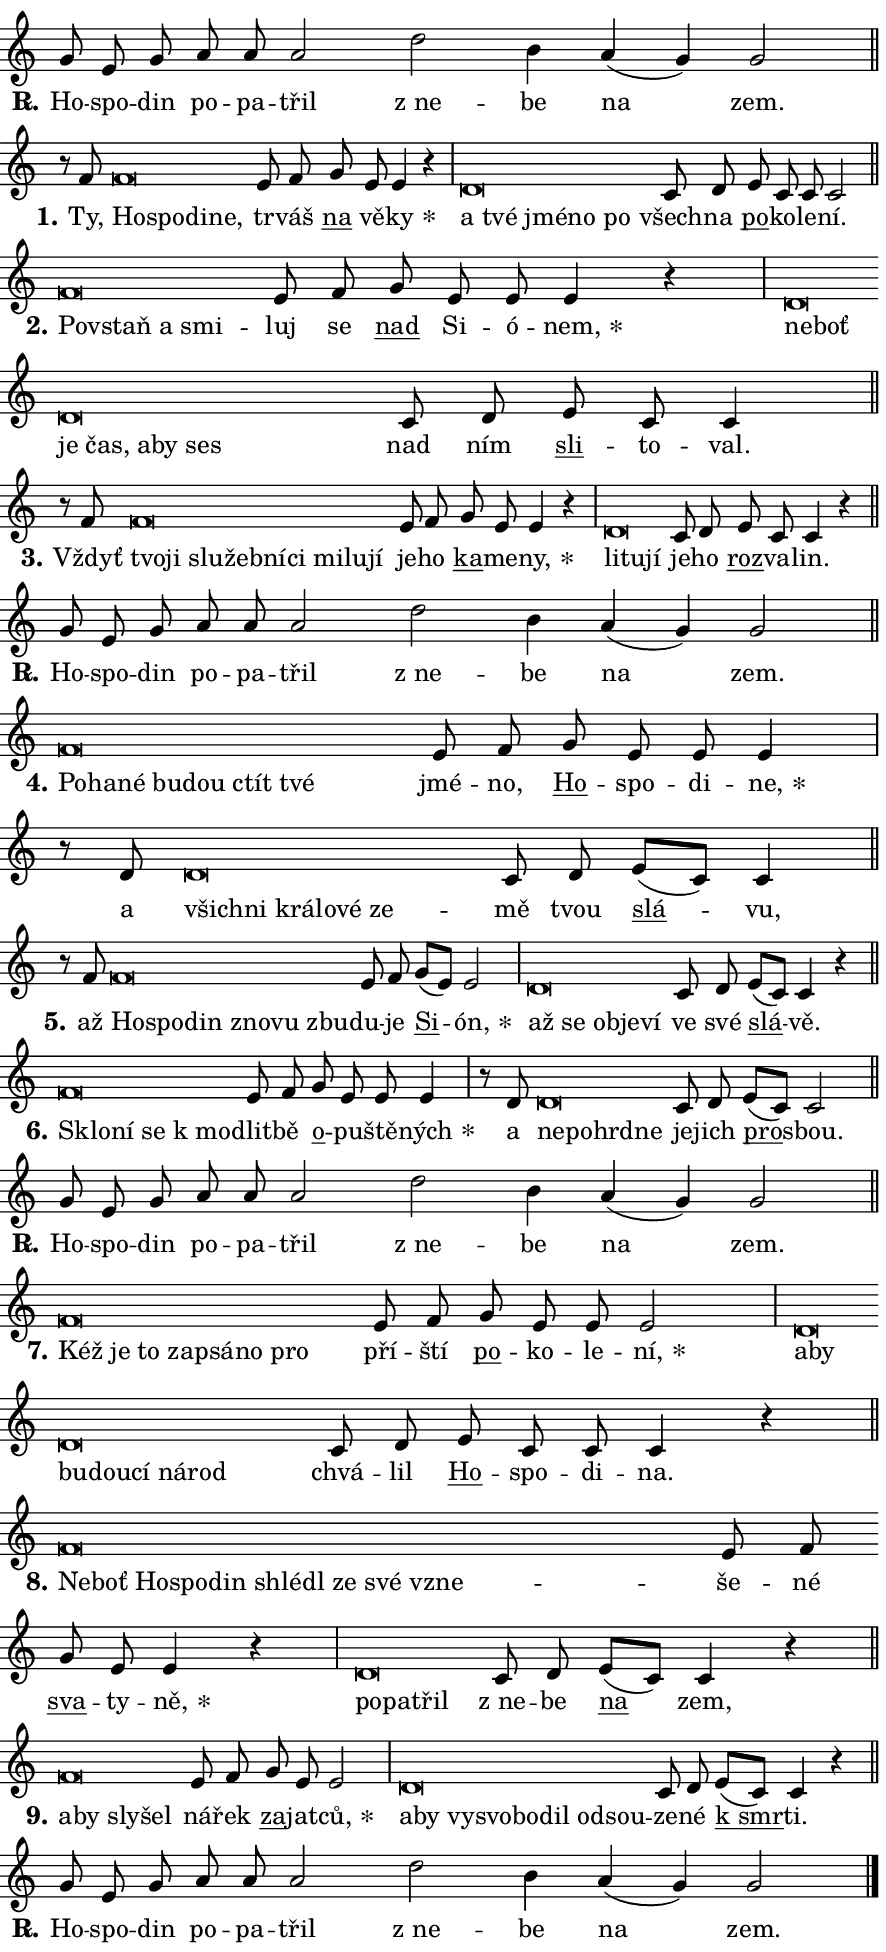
\version "2.24.0"
\header { tagline = "" }
\paper {
  indent = 0\cm
  top-margin = 0\cm
  right-margin = 0.13\cm % to fit lyric hyphens
  bottom-margin = 0\cm
  left-margin = 0\cm
  paper-width = 15\cm
  page-breaking = #ly:one-page-breaking
  system-system-spacing.basic-distance = #11
  score-system-spacing.basic-distance = #11
  ragged-last = ##f
}


%% Author: Thomas Morley
%% https://lists.gnu.org/archive/html/lilypond-user/2020-05/msg00002.html
#(define (line-position grob)
"Returns position of @var[grob} in current system:
   @code{'start}, if at first time-step
   @code{'end}, if at last time-step
   @code{'middle} otherwise
"
  (let* ((col (ly:item-get-column grob))
         (ln (ly:grob-object col 'left-neighbor))
         (rn (ly:grob-object col 'right-neighbor))
         (col-to-check-left (if (ly:grob? ln) ln col))
         (col-to-check-right (if (ly:grob? rn) rn col))
         (break-dir-left
           (and
             (ly:grob-property col-to-check-left 'non-musical #f)
             (ly:item-break-dir col-to-check-left)))
         (break-dir-right
           (and
             (ly:grob-property col-to-check-right 'non-musical #f)
             (ly:item-break-dir col-to-check-right))))
        (cond ((eqv? 1 break-dir-left) 'start)
              ((eqv? -1 break-dir-right) 'end)
              (else 'middle))))

#(define (tranparent-at-line-position vctor)
  (lambda (grob)
  "Relying on @code{line-position} select the relevant enry from @var{vctor}.
Used to determine transparency,"
    (case (line-position grob)
      ((end) (not (vector-ref vctor 0)))
      ((middle) (not (vector-ref vctor 1)))
      ((start) (not (vector-ref vctor 2))))))

noteHeadBreakVisibility =
#(define-music-function (break-visibility)(vector?)
"Makes @code{NoteHead}s transparent relying on @var{break-visibility}"
#{
  \override NoteHead.transparent =
    #(tranparent-at-line-position break-visibility)
#})

#(define delete-ledgers-for-transparent-note-heads
  (lambda (grob)
    "Reads whether a @code{NoteHead} is transparent.
If so this @code{NoteHead} is removed from @code{'note-heads} from
@var{grob}, which is supposed to be @code{LedgerLineSpanner}.
As a result ledgers are not printed for this @code{NoteHead}"
    (let* ((nhds-array (ly:grob-object grob 'note-heads))
           (nhds-list
             (if (ly:grob-array? nhds-array)
                 (ly:grob-array->list nhds-array)
                 '()))
           ;; Relies on the transparent-property being done before
           ;; Staff.LedgerLineSpanner.after-line-breaking is executed.
           ;; This is fragile ...
           (to-keep
             (remove
               (lambda (nhd)
                 (ly:grob-property nhd 'transparent #f))
               nhds-list)))
      ;; TODO find a better method to iterate over grob-arrays, similiar
      ;; to filter/remove etc for lists
      ;; For now rebuilt from scratch
      (set! (ly:grob-object grob 'note-heads)  '())
      (for-each
        (lambda (nhd)
          (ly:pointer-group-interface::add-grob grob 'note-heads nhd))
        to-keep))))

squashNotes = {
  \override NoteHead.X-extent = #'(-0.2 . 0.2)
  \override NoteHead.Y-extent = #'(-0.75 . 0)
  \override NoteHead.stencil =
    #(lambda (grob)
       (let ((pos (ly:grob-property grob 'staff-position)))
         (begin
           (if (< pos -7) (display "ERROR: Lower brevis then expected\n") (display ""))
           (if (<= pos -6) ly:text-interface::print ly:note-head::print))))
}
unSquashNotes = {
  \revert NoteHead.X-extent
  \revert NoteHead.Y-extent
  \revert NoteHead.stencil
}

hideNotes = \noteHeadBreakVisibility #begin-of-line-visible
unHideNotes = \noteHeadBreakVisibility #all-visible

% work-around for resetting accidentals
% https://lilypond.org/doc/v2.23/Documentation/notation/displaying-rhythms#unmetered-music
cadenzaMeasure = {
  \cadenzaOff
  \partial 1024 s1024
  \cadenzaOn
}

#(define-markup-command (accent layout props text) (markup?)
  "Underline accented syllable"
  (interpret-markup layout props
    #{\markup \override #'(offset . 4.3) \underline { #text }#}))

responsum = \markup \concat {
  "R" \hspace #-1.05 \path #0.1 #'((moveto 0 0.07) (lineto 0.9 0.8)) \hspace #0.05 "."
}

spaceSize = #0.6828661417322834 % exact space size for TeX Gyre Schola

\layout {
  \context {
    \Staff
    \remove "Time_signature_engraver"
    \override LedgerLineSpanner.after-line-breaking = #delete-ledgers-for-transparent-note-heads
  }
  \context {
    \Lyrics {
      \override LyricSpace.minimum-distance = \spaceSize
      \override LyricText.font-name = #"TeX Gyre Schola"
      \override LyricText.font-size = 1
      \override StanzaNumber.font-name = #"TeX Gyre Schola Bold"
      \override StanzaNumber.font-size = 1
    }
  }
  \context {
    \Score 
    \override NoteHead.text =
      #(lambda (grob) 
        (let ((pos (ly:grob-property grob 'staff-position)))
          #{\markup {
            \combine
              \halign #-0.55 \raise #(if (= pos -6) 0 0.5) \override #'(thickness . 2) \draw-line #'(3.2 . 0)
              \musicglyph "noteheads.sM1"
          }#}))
  }
}

% magnetic-lyrics.ily
%
%   written by
%     Jean Abou Samra <jean@abou-samra.fr>
%     Werner Lemberg <wl@gnu.org>
%
%   adapted by
%     Jiri Hon <jiri.hon@gmail.com>
%
% Version 2022-Apr-15

% https://www.mail-archive.com/lilypond-user@gnu.org/msg149350.html

#(define (Left_hyphen_pointer_engraver context)
   "Collect syllable-hyphen-syllable occurrences in lyrics and store
them in properties.  This engraver only looks to the left.  For
example, if the lyrics input is @code{foo -- bar}, it does the
following.

@itemize @bullet
@item
Set the @code{text} property of the @code{LyricHyphen} grob between
@q{foo} and @q{bar} to @code{foo}.

@item
Set the @code{left-hyphen} property of the @code{LyricText} grob with
text @q{foo} to the @code{LyricHyphen} grob between @q{foo} and
@q{bar}.
@end itemize

Use this auxiliary engraver in combination with the
@code{lyric-@/text::@/apply-@/magnetic-@/offset!} hook."
   (let ((hyphen #f)
         (text #f))
     (make-engraver
      (acknowledgers
       ((lyric-syllable-interface engraver grob source-engraver)
        (set! text grob)))
      (end-acknowledgers
       ((lyric-hyphen-interface engraver grob source-engraver)
        ;(when (not (grob::has-interface grob 'lyric-space-interface))
          (set! hyphen grob)));)
      ((stop-translation-timestep engraver)
       (when (and text hyphen)
         (ly:grob-set-object! text 'left-hyphen hyphen))
       (set! text #f)
       (set! hyphen #f)))))

#(define (lyric-text::apply-magnetic-offset! grob)
   "If the space between two syllables is less than the value in
property @code{LyricText@/.details@/.squash-threshold}, move the right
syllable to the left so that it gets concatenated with the left
syllable.

Use this function as a hook for
@code{LyricText@/.after-@/line-@/breaking} if the
@code{Left_@/hyphen_@/pointer_@/engraver} is active."
   (let ((hyphen (ly:grob-object grob 'left-hyphen #f)))
     (when hyphen
       (let ((left-text (ly:spanner-bound hyphen LEFT)))
         (when (grob::has-interface left-text 'lyric-syllable-interface)
           (let* ((common (ly:grob-common-refpoint grob left-text X))
                  (this-x-ext (ly:grob-extent grob common X))
                  (left-x-ext
                   (begin
                     ;; Trigger magnetism for left-text.
                     (ly:grob-property left-text 'after-line-breaking)
                     (ly:grob-extent left-text common X)))
                  ;; `delta` is the gap width between two syllables.
                  (delta (- (interval-start this-x-ext)
                            (interval-end left-x-ext)))
                  (details (ly:grob-property grob 'details))
                  (threshold (assoc-get 'squash-threshold details 0.2)))
             (when (< delta threshold)
               (let* (;; We have to manipulate the input text so that
                      ;; ligatures crossing syllable boundaries are not
                      ;; disabled.  For languages based on the Latin
                      ;; script this is essentially a beautification.
                      ;; However, for non-Western scripts it can be a
                      ;; necessity.
                      (lt (ly:grob-property left-text 'text))
                      (rt (ly:grob-property grob 'text))
                      (is-space (grob::has-interface hyphen 'lyric-space-interface))
                      (space (if is-space " " ""))
                      (extra-delta (if is-space spaceSize 0))
                      ;; Append new syllable.
                      (ltrt-space (if (and (string? lt) (string? rt))
                                (string-append lt space rt)
                                (make-concat-markup (list lt space rt))))
                      ;; Right-align `ltrt` to the right side.
                      (ltrt-space-markup (grob-interpret-markup
                               grob
                               (make-translate-markup
                                (cons (interval-length this-x-ext) 0)
                                (make-right-align-markup ltrt-space)))))
                 (begin
                   ;; Don't print `left-text`.
                   (ly:grob-set-property! left-text 'stencil #f)
                   ;; Set text and stencil (which holds all collected
                   ;; syllables so far) and shift it to the left.
                   (ly:grob-set-property! grob 'text ltrt-space)
                   (ly:grob-set-property! grob 'stencil ltrt-space-markup)
                   (ly:grob-translate-axis! grob (- (- delta extra-delta)) X))))))))))


#(define (lyric-hyphen::displace-bounds-first grob)
   ;; Make very sure this callback isn't triggered too early.
   (let ((left (ly:spanner-bound grob LEFT))
         (right (ly:spanner-bound grob RIGHT)))
     (ly:grob-property left 'after-line-breaking)
     (ly:grob-property right 'after-line-breaking)
     (ly:lyric-hyphen::print grob)))

squashThreshold = #0.4

\layout {
  \context {
    \Lyrics
    \consists #Left_hyphen_pointer_engraver
    \override LyricText.after-line-breaking =
      #lyric-text::apply-magnetic-offset!
    \override LyricHyphen.stencil = #lyric-hyphen::displace-bounds-first
    \override LyricText.details.squash-threshold = \squashThreshold
    \override LyricHyphen.minimum-distance = 0
    \override LyricHyphen.minimum-length = \squashThreshold
  }
}

squashText = \override LyricText.details.squash-threshold = 9999
unSquashText = \override LyricText.details.squash-threshold = \squashThreshold

leftText = \override LyricText.self-alignment-X = #LEFT
unLeftText = \revert LyricText.self-alignment-X

starOffset = #(lambda (grob) 
                (let ((x_offset (ly:self-alignment-interface::aligned-on-x-parent grob)))
                  (if (= x_offset 0) 0 (+ x_offset 1.2))))

star = #(define-music-function (syllable)(string?)
"Append star separator at the end of a syllable"
#{
  \once \override LyricText.X-offset = #starOffset
  \lyricmode { \markup {
    #syllable
    \override #'((font-name . "TeX Gyre Schola Bold")) \hspace #0.2 \lower #0.65 \larger "*"
  } }
#})

starAccent = #(define-music-function (syllable)(string?)
"Append star separator at the end of a syllable and make accent"
#{
  \once \override LyricText.X-offset = #starOffset
  \lyricmode { \markup {
    \accent #syllable
    \override #'((font-name . "TeX Gyre Schola Bold")) \hspace #0.2 \lower #0.65 \larger "*"
  } }
#})

breath = #(define-music-function (syllable)(string?)
"Append breathing indicator at the end of a syllable"
#{
  \lyricmode { \markup { #syllable "+" } }
#})

optionalBreath = #(define-music-function (syllable)(string?)
"Append optional breathing indicator at the end of a syllable"
#{
  \lyricmode { \markup { #syllable "(+)" } }
#})


\score {
    <<
        \new Voice = "melody" { \cadenzaOn \key c \major \relative { g'8 e g a a a2 \bar "" d b4 \bar "" a( g) g2 \cadenzaMeasure \bar "||" \break } }
        \new Lyrics \lyricsto "melody" { \lyricmode { \set stanza = \responsum
Ho -- spo -- din po -- pa -- třil "z ne" -- be na zem. } }
    >>
    \layout {}
}

\score {
    <<
        \new Voice = "melody" { \cadenzaOn \key c \major \relative { r8 f'8 \squashNotes f\breve*1/16 \hideNotes \breve*1/16 \bar "" \breve*1/16 \breve*1/16 \bar "" \unHideNotes \unSquashNotes e8 f \bar "" g e e4 r \cadenzaMeasure \bar "|" \squashNotes d\breve*1/16 \hideNotes \breve*1/16 \bar "" \breve*1/16 \bar "" \breve*1/16 \breve*1/16 \bar "" \unHideNotes \unSquashNotes c8 d \bar "" e c c c2 \cadenzaMeasure \bar "||" \break } }
        \new Lyrics \lyricsto "melody" { \lyricmode { \set stanza = "1."
Ty, \leftText Ho -- \squashText spo -- di -- ne, \unLeftText \unSquashText tr -- váš \markup \accent na vě -- \star ky \leftText a \squashText tvé jmé -- no po \unLeftText \unSquashText všech -- na \markup \accent po -- ko -- le -- ní. } }
    >>
    \layout {}
}

\score {
    <<
        \new Voice = "melody" { \cadenzaOn \key c \major \relative { \squashNotes f'\breve*1/16 \hideNotes \breve*1/16 \bar "" \breve*1/16 \breve*1/16 \bar "" \unHideNotes \unSquashNotes e8 f \bar "" g e e e4 r \cadenzaMeasure \bar "|" \squashNotes d\breve*1/16 \hideNotes \breve*1/16 \bar "" \breve*1/16 \bar "" \breve*1/16 \bar "" \breve*1/16 \bar "" \breve*1/16 \breve*1/16 \bar "" \unHideNotes \unSquashNotes c8 d \bar "" e c c4 \cadenzaMeasure \bar "||" \break } }
        \new Lyrics \lyricsto "melody" { \lyricmode { \set stanza = "2."
\leftText Po -- \squashText vstaň a smi -- \unLeftText \unSquashText luj se \markup \accent nad Si -- ó -- \star nem, \leftText ne -- \squashText boť je čas, a -- by ses \unLeftText \unSquashText nad ním \markup \accent sli -- to -- val. } }
    >>
    \layout {}
}

\score {
    <<
        \new Voice = "melody" { \cadenzaOn \key c \major \relative { r8 f'8 \squashNotes f\breve*1/16 \hideNotes \breve*1/16 \bar "" \breve*1/16 \bar "" \breve*1/16 \bar "" \breve*1/16 \bar "" \breve*1/16 \bar "" \breve*1/16 \bar "" \breve*1/16 \breve*1/16 \bar "" \unHideNotes \unSquashNotes e8 f \bar "" g e e4 r \cadenzaMeasure \bar "|" \squashNotes d\breve*1/16 \hideNotes \breve*1/16 \breve*1/16 \bar "" \unHideNotes \unSquashNotes c8 d \bar "" e c c4 r \cadenzaMeasure \bar "||" \break } }
        \new Lyrics \lyricsto "melody" { \lyricmode { \set stanza = "3."
Vždyť \leftText tvo -- \squashText ji slu -- žeb -- ní -- ci mi -- lu -- jí \unLeftText \unSquashText je -- ho \markup \accent ka -- me -- \star ny, \leftText li -- \squashText tu -- jí \unLeftText \unSquashText je -- ho \markup \accent roz -- va -- lin. } }
    >>
    \layout {}
}

\score {
    <<
        \new Voice = "melody" { \cadenzaOn \key c \major \relative { g'8 e g a a a2 \bar "" d b4 \bar "" a( g) g2 \cadenzaMeasure \bar "||" \break } }
        \new Lyrics \lyricsto "melody" { \lyricmode { \set stanza = \responsum
Ho -- spo -- din po -- pa -- třil "z ne" -- be na zem. } }
    >>
    \layout {}
}

\score {
    <<
        \new Voice = "melody" { \cadenzaOn \key c \major \relative { \squashNotes f'\breve*1/16 \hideNotes \breve*1/16 \bar "" \breve*1/16 \bar "" \breve*1/16 \bar "" \breve*1/16 \bar "" \breve*1/16 \breve*1/16 \bar "" \unHideNotes \unSquashNotes e8 f \bar "" g e e e4 \cadenzaMeasure \bar "|" r8 d8 \squashNotes d\breve*1/16 \hideNotes \breve*1/16 \bar "" \breve*1/16 \bar "" \breve*1/16 \bar "" \breve*1/16 \breve*1/16 \bar "" \unHideNotes \unSquashNotes c8 d \bar "" e[( c)] c4 \cadenzaMeasure \bar "||" \break } }
        \new Lyrics \lyricsto "melody" { \lyricmode { \set stanza = "4."
\leftText Po -- \squashText ha -- né bu -- dou ctít tvé \unLeftText \unSquashText jmé -- no, \markup \accent Ho -- spo -- di -- \star ne, a \leftText všich -- \squashText ni krá -- lo -- vé ze -- \unLeftText \unSquashText mě tvou \markup \accent slá -- vu, } }
    >>
    \layout {}
}

\score {
    <<
        \new Voice = "melody" { \cadenzaOn \key c \major \relative { r8 f'8 \squashNotes f\breve*1/16 \hideNotes \breve*1/16 \bar "" \breve*1/16 \bar "" \breve*1/16 \bar "" \breve*1/16 \breve*1/16 \bar "" \unHideNotes \unSquashNotes e8 f \bar "" g[( e)] e2 \cadenzaMeasure \bar "|" \squashNotes d\breve*1/16 \hideNotes \breve*1/16 \bar "" \breve*1/16 \bar "" \breve*1/16 \breve*1/16 \bar "" \unHideNotes \unSquashNotes c8 d \bar "" e[( c)] c4 r \cadenzaMeasure \bar "||" \break } }
        \new Lyrics \lyricsto "melody" { \lyricmode { \set stanza = "5."
až \leftText Ho -- \squashText spo -- din zno -- vu zbu -- \unLeftText \unSquashText du -- je \markup \accent Si -- \star ón, \leftText až \squashText se ob -- je -- ví \unLeftText \unSquashText ve své \markup \accent slá -- vě. } }
    >>
    \layout {}
}

\score {
    <<
        \new Voice = "melody" { \cadenzaOn \key c \major \relative { \squashNotes f'\breve*1/16 \hideNotes \breve*1/16 \bar "" \breve*1/16 \breve*1/16 \bar "" \unHideNotes \unSquashNotes e8 f \bar "" g e e e4 \cadenzaMeasure \bar "|" r8 d8 \squashNotes d\breve*1/16 \hideNotes \breve*1/16 \bar "" \breve*1/16 \breve*1/16 \bar "" \unHideNotes \unSquashNotes c8 d \bar "" e[( c)] c2 \cadenzaMeasure \bar "||" \break } }
        \new Lyrics \lyricsto "melody" { \lyricmode { \set stanza = "6."
\leftText Sklo -- \squashText ní se "k mo" -- \unLeftText \unSquashText dlit -- bě \markup \accent o -- pu -- ště -- \star ných a \leftText ne -- \squashText po -- hrd -- ne \unLeftText \unSquashText je -- jich \markup \accent pro -- sbou. } }
    >>
    \layout {}
}

\score {
    <<
        \new Voice = "melody" { \cadenzaOn \key c \major \relative { g'8 e g a a a2 \bar "" d b4 \bar "" a( g) g2 \cadenzaMeasure \bar "||" \break } }
        \new Lyrics \lyricsto "melody" { \lyricmode { \set stanza = \responsum
Ho -- spo -- din po -- pa -- třil "z ne" -- be na zem. } }
    >>
    \layout {}
}

\score {
    <<
        \new Voice = "melody" { \cadenzaOn \key c \major \relative { \squashNotes f'\breve*1/16 \hideNotes \breve*1/16 \bar "" \breve*1/16 \bar "" \breve*1/16 \bar "" \breve*1/16 \bar "" \breve*1/16 \breve*1/16 \bar "" \unHideNotes \unSquashNotes e8 f \bar "" g e e e2 \cadenzaMeasure \bar "|" \squashNotes d\breve*1/16 \hideNotes \breve*1/16 \bar "" \breve*1/16 \bar "" \breve*1/16 \bar "" \breve*1/16 \bar "" \breve*1/16 \breve*1/16 \bar "" \unHideNotes \unSquashNotes c8 d \bar "" e c c c4 r \cadenzaMeasure \bar "||" \break } }
        \new Lyrics \lyricsto "melody" { \lyricmode { \set stanza = "7."
\leftText Kéž \squashText je to za -- psá -- no pro \unLeftText \unSquashText pří -- ští \markup \accent po -- ko -- le -- \star ní, \leftText a -- \squashText by bu -- dou -- cí ná -- rod \unLeftText \unSquashText chvá -- lil \markup \accent Ho -- spo -- di -- na. } }
    >>
    \layout {}
}

\score {
    <<
        \new Voice = "melody" { \cadenzaOn \key c \major \relative { \squashNotes f'\breve*1/16 \hideNotes \breve*1/16 \bar "" \breve*1/16 \bar "" \breve*1/16 \bar "" \breve*1/16 \bar "" \breve*1/16 \bar "" \breve*1/16 \bar "" \breve*1/16 \bar "" \breve*1/16 \breve*1/16 \bar "" \unHideNotes \unSquashNotes e8 f \bar "" g e e4 r \cadenzaMeasure \bar "|" \squashNotes d\breve*1/16 \hideNotes \breve*1/16 \breve*1/16 \bar "" \unHideNotes \unSquashNotes c8 d \bar "" e[( c)] c4 r \cadenzaMeasure \bar "||" \break } }
        \new Lyrics \lyricsto "melody" { \lyricmode { \set stanza = "8."
\leftText Ne -- \squashText boť Ho -- spo -- din shlé -- dl ze své vzne -- \unLeftText \unSquashText še -- né \markup \accent sva -- ty -- \star ně, \leftText po -- \squashText pa -- třil \unLeftText \unSquashText "z ne" -- be \markup \accent na zem, } }
    >>
    \layout {}
}

\score {
    <<
        \new Voice = "melody" { \cadenzaOn \key c \major \relative { \squashNotes f'\breve*1/16 \hideNotes \breve*1/16 \bar "" \breve*1/16 \breve*1/16 \bar "" \unHideNotes \unSquashNotes e8 f \bar "" g e e2 \cadenzaMeasure \bar "|" \squashNotes d\breve*1/16 \hideNotes \breve*1/16 \bar "" \breve*1/16 \bar "" \breve*1/16 \bar "" \breve*1/16 \bar "" \breve*1/16 \bar "" \breve*1/16 \breve*1/16 \bar "" \unHideNotes \unSquashNotes c8 d \bar "" e[( c)] c4 r \cadenzaMeasure \bar "||" \break } }
        \new Lyrics \lyricsto "melody" { \lyricmode { \set stanza = "9."
\leftText a -- \squashText by sly -- šel \unLeftText \unSquashText ná -- řek \markup \accent za -- jat -- \star ců, \leftText a -- \squashText by vy -- svo -- bo -- dil od -- sou -- \unLeftText \unSquashText ze -- né \markup \accent "k smr" -- ti. } }
    >>
    \layout {}
}

\score {
    <<
        \new Voice = "melody" { \cadenzaOn \key c \major \relative { g'8 e g a a a2 \bar "" d b4 \bar "" a( g) g2 \cadenzaMeasure \bar "||" \break } \bar "|." }
        \new Lyrics \lyricsto "melody" { \lyricmode { \set stanza = \responsum
Ho -- spo -- din po -- pa -- třil "z ne" -- be na zem. } }
    >>
    \layout {}
}
